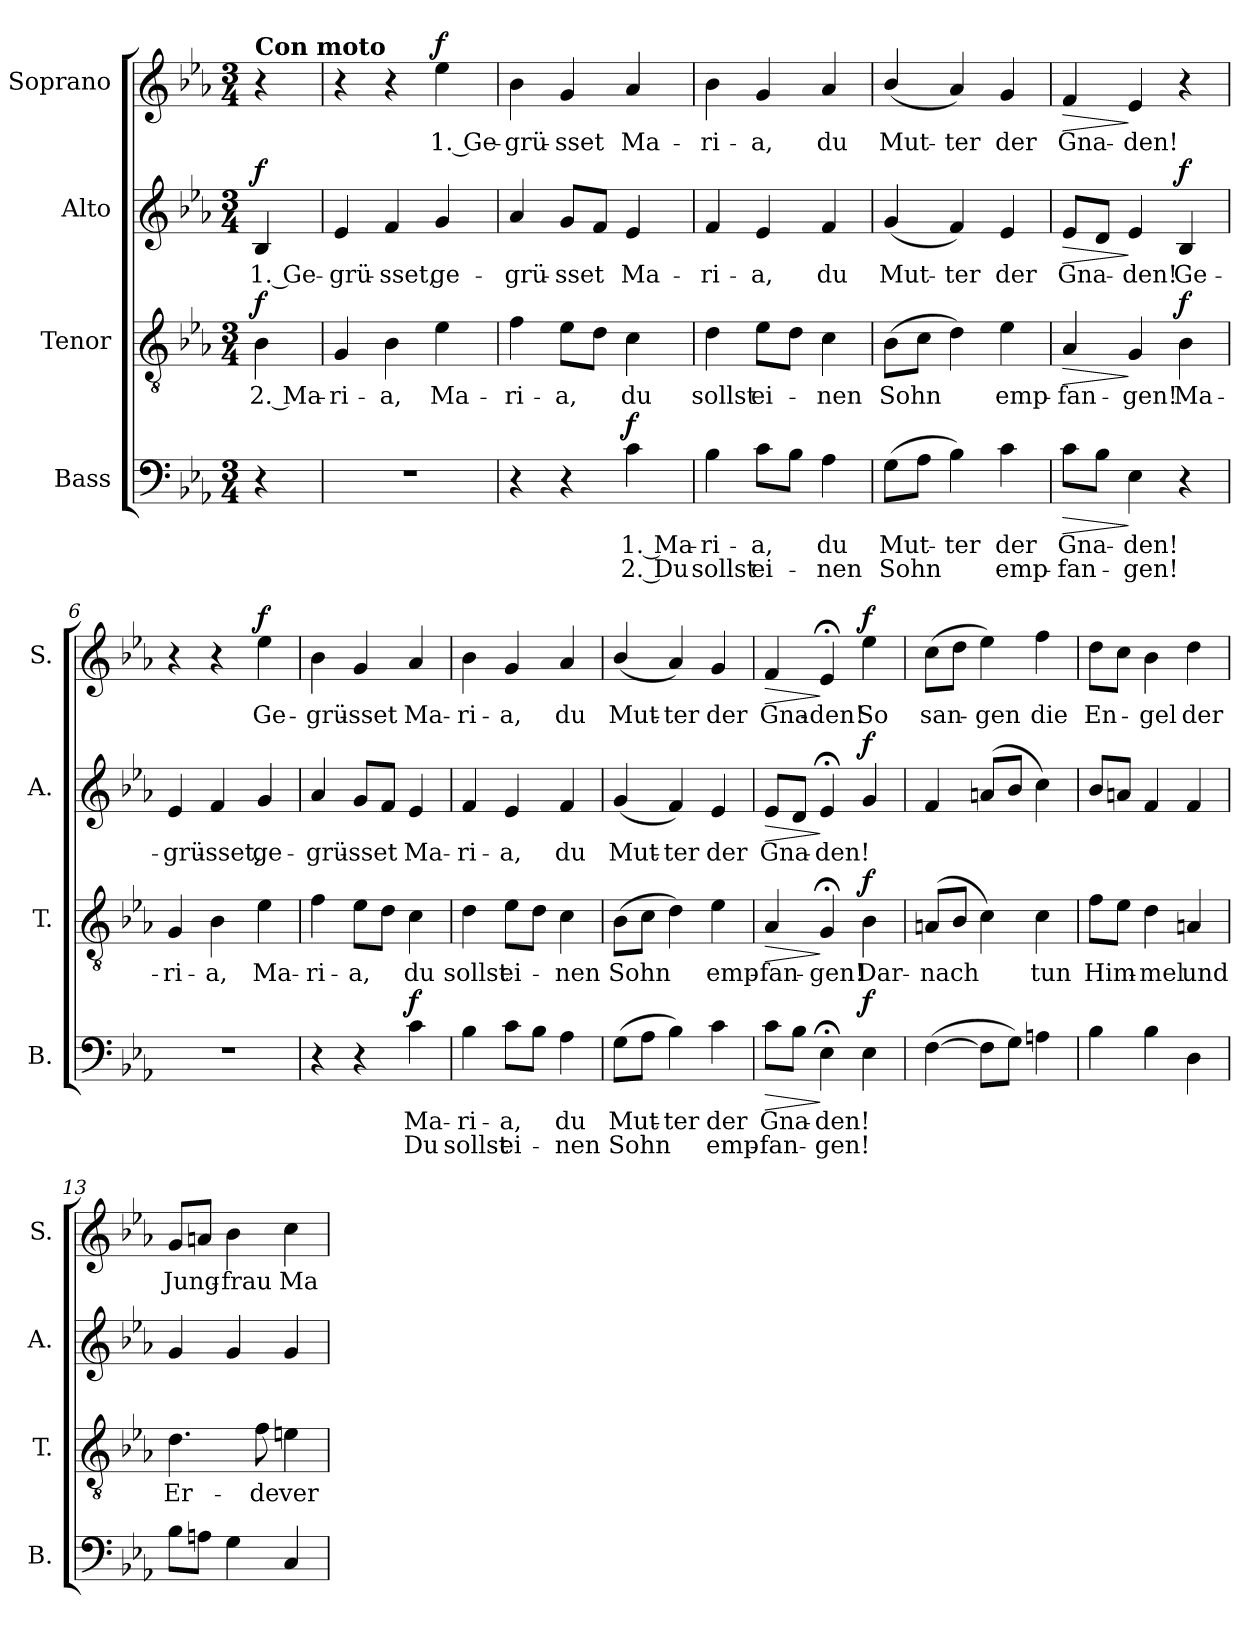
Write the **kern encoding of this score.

**kern	**text	**text	**dynam	**kern	**text	**dynam	**kern	**text	**dynam	**kern	**text	**dynam
*part4	*part4	*part4	*part4	*part3	*part3	*part3	*part2	*part2	*part2	*part1	*part1	*part1
*staff4	*staff4	*staff4	*staff4	*staff3	*staff3	*staff3	*staff2	*staff2	*staff2	*staff1	*staff1	*staff1
*I"Bass	*	*	*	*I"Tenor	*	*	*I"Alto	*	*	*I"Soprano	*	*
*I'B.	*	*	*	*I'T.	*	*	*I'A.	*	*	*I'S.	*	*
*clefF4	*	*	*	*clefGv2	*	*	*clefG2	*	*	*clefG2	*	*
*k[b-e-a-]	*	*	*	*k[b-e-a-]	*	*	*k[b-e-a-]	*	*	*k[b-e-a-]	*	*
*M3/4	*	*	*	*M3/4	*	*	*M3/4	*	*	*M3/4	*	*
=	=	=	=	=	=	=	=	=	=	=	=	=
!	!	!	!	!	!	!	!	!	!	!LO:TX:a:B:t=Con moto	!	!
!	!	!	!	!	!LO:LY:b	!LO:DY:a	!	!LO:LY:b	!LO:DY:a	!	!	!
4r	.	.	.	4B-\	2. Ma-	f	4B-/	1. Ge-	f	4r	.	.
=1	=1	=1	=1	=1	=1	=1	=1	=1	=1	=1	=1	=1
!	!	!	!	!	!LO:LY:b	!	!	!LO:LY:b	!	!	!	!
2.r	.	.	.	4G/	-ri-	.	4e-/	-grü-	.	4r	.	.
!	!	!	!	!	!LO:LY:b	!	!	!LO:LY:b	!	!	!	!
.	.	.	.	4B-\	-a,	.	4f/	-sset,	.	4r	.	.
!	!	!	!	!	!LO:LY:b	!	!	!LO:LY:b	!	!	!LO:LY:b	!LO:DY:a
.	.	.	.	4e-\	Ma-	.	4g/	ge-	.	4ee-\	1. Ge-	f
=2	=2	=2	=2	=2	=2	=2	=2	=2	=2	=2	=2	=2
!	!	!	!	!	!LO:LY:b	!	!	!LO:LY:b	!	!	!LO:LY:b	!
4r	.	.	.	4f\	-ri-	.	4a-/	-grü-	.	4b-\	-grü-	.
!	!	!	!	!	!LO:LY:b	!	!	!LO:LY:b	!	!	!LO:LY:b	!
4r	.	.	.	8e-\L	-a,	.	8g/L	-sset	.	4g/	-sset	.
.	.	.	.	8d\J	.	.	8f/J	.	.	.	.	.
!	!LO:LY:b	!LO:LY:b	!LO:DY:a	!	!LO:LY:b	!	!	!LO:LY:b	!	!	!LO:LY:b	!
4c\	1. Ma-	2. Du	f	4c\	du	.	4e-/	Ma-	.	4a-/	Ma-	.
=3	=3	=3	=3	=3	=3	=3	=3	=3	=3	=3	=3	=3
!	!LO:LY:b	!LO:LY:b	!	!	!LO:LY:b	!	!	!LO:LY:b	!	!	!LO:LY:b	!
4B-\	-ri-	sollst	.	4d\	sollst	.	4f/	-ri-	.	4b-\	-ri-	.
!	!LO:LY:b	!LO:LY:b	!	!	!LO:LY:b	!	!	!LO:LY:b	!	!	!LO:LY:b	!
8c\L	-a,	ei-	.	8e-\L	ei-	.	4e-/	-a,	.	4g/	-a,	.
8B-\J	.	.	.	8d\J	.	.	.	.	.	.	.	.
!	!LO:LY:b	!LO:LY:b	!	!	!LO:LY:b	!	!	!LO:LY:b	!	!	!LO:LY:b	!
4A-\	du	-nen	.	4c\	-nen	.	4f/	du	.	4a-/	du	.
=4	=4	=4	=4	=4	=4	=4	=4	=4	=4	=4	=4	=4
!	!LO:LY:b	!LO:LY:b	!	!	!LO:LY:b	!	!	!LO:LY:b	!	!	!LO:LY:b	!
(8G\L	Mut-	Sohn	.	(8B-\L	Sohn	.	(4g/	Mut-	.	(4b-/	Mut-	.
8A-\J	.	.	.	8c\J	.	.	.	.	.	.	.	.
!	!LO:LY:b	!	!	!	!	!	!	!LO:LY:b	!	!	!LO:LY:b	!
4B-\)	-ter	.	.	4d\)	.	.	4f/)	-ter	.	4a-/)	-ter	.
!	!LO:LY:b	!LO:LY:b	!	!	!LO:LY:b	!	!	!LO:LY:b	!	!	!LO:LY:b	!
4c\	der	emp-	.	4e-\	emp-	.	4e-/	der	.	4g/	der	.
=5	=5	=5	=5	=5	=5	=5	=5	=5	=5	=5	=5	=5
!	!LO:LY:b	!LO:LY:b	!LO:HP:b	!	!LO:LY:b	!LO:HP:b	!	!LO:LY:b	!LO:HP:b	!	!LO:LY:b	!LO:HP:b
8c\L	Gna-	-fan-	>	4A-/	-fan-	>	8e-/L	Gna-	>	4f/	Gna-	>
8B-\J	.	.	.	.	.	.	8d/J	.	.	.	.	.
!	!LO:LY:b	!LO:LY:b	!	!	!LO:LY:b	!	!	!LO:LY:b	!	!	!LO:LY:b	!
4E-\	-den!	-gen!	]	4G/	-gen!	]	4e-/	-den!	]	4e-/	-den!	]
!	!	!	!	!	!LO:LY:b	!LO:DY:a	!	!LO:LY:b	!LO:DY:a	!	!	!
4r	.	.	.	4B-\	Ma-	f	4B-/	Ge-	f	4r	.	.
=6	=6	=6	=6	=6	=6	=6	=6	=6	=6	=6	=6	=6
!	!	!	!	!	!LO:LY:b	!	!	!LO:LY:b	!	!	!	!
2.r	.	.	.	4G/	-ri-	.	4e-/	-grü-	.	4r	.	.
!	!	!	!	!	!LO:LY:b	!	!	!LO:LY:b	!	!	!	!
.	.	.	.	4B-\	-a,	.	4f/	-sset,	.	4r	.	.
!	!	!	!	!	!LO:LY:b	!	!	!LO:LY:b	!	!	!LO:LY:b	!LO:DY:a
.	.	.	.	4e-\	Ma-	.	4g/	ge-	.	4ee-\	Ge-	f
!!LO:LB:g=z
=7	=7	=7	=7	=7	=7	=7	=7	=7	=7	=7	=7	=7
!	!	!	!	!	!LO:LY:b	!	!	!LO:LY:b	!	!	!LO:LY:b	!
4r	.	.	.	4f\	-ri-	.	4a-/	-grü-	.	4b-\	-grü-	.
!	!	!	!	!	!LO:LY:b	!	!	!LO:LY:b	!	!	!LO:LY:b	!
4r	.	.	.	8e-\L	-a,	.	8g/L	-sset	.	4g/	-sset	.
.	.	.	.	8d\J	.	.	8f/J	.	.	.	.	.
!	!LO:LY:b	!LO:LY:b	!LO:DY:a	!	!LO:LY:b	!	!	!LO:LY:b	!	!	!LO:LY:b	!
4c\	Ma-	Du	f	4c\	du	.	4e-/	Ma-	.	4a-/	Ma-	.
=8	=8	=8	=8	=8	=8	=8	=8	=8	=8	=8	=8	=8
!	!LO:LY:b	!LO:LY:b	!	!	!LO:LY:b	!	!	!LO:LY:b	!	!	!LO:LY:b	!
4B-\	-ri-	sollst	.	4d\	sollst	.	4f/	-ri-	.	4b-\	-ri-	.
!	!LO:LY:b	!LO:LY:b	!	!	!LO:LY:b	!	!	!LO:LY:b	!	!	!LO:LY:b	!
8c\L	-a,	ei-	.	8e-\L	ei-	.	4e-/	-a,	.	4g/	-a,	.
8B-\J	.	.	.	8d\J	.	.	.	.	.	.	.	.
!	!LO:LY:b	!LO:LY:b	!	!	!LO:LY:b	!	!	!LO:LY:b	!	!	!LO:LY:b	!
4A-\	du	-nen	.	4c\	-nen	.	4f/	du	.	4a-/	du	.
=9	=9	=9	=9	=9	=9	=9	=9	=9	=9	=9	=9	=9
!	!LO:LY:b	!LO:LY:b	!	!	!LO:LY:b	!	!	!LO:LY:b	!	!	!LO:LY:b	!
(8G\L	Mut-	Sohn	.	(8B-\L	Sohn	.	(4g/	Mut-	.	(4b-/	Mut-	.
8A-\J	.	.	.	8c\J	.	.	.	.	.	.	.	.
!	!LO:LY:b	!	!	!	!	!	!	!LO:LY:b	!	!	!LO:LY:b	!
4B-\)	-ter	.	.	4d\)	.	.	4f/)	-ter	.	4a-/)	-ter	.
!	!LO:LY:b	!LO:LY:b	!	!	!LO:LY:b	!	!	!LO:LY:b	!	!	!LO:LY:b	!
4c\	der	emp-	.	4e-\	emp-	.	4e-/	der	.	4g/	der	.
=10	=10	=10	=10	=10	=10	=10	=10	=10	=10	=10	=10	=10
!	!LO:LY:b	!LO:LY:b	!LO:HP:b	!	!LO:LY:b	!LO:HP:b	!	!LO:LY:b	!LO:HP:b	!	!LO:LY:b	!LO:HP:b
8c\L	Gna-	-fan-	>	4A-/	-fan-	>	8e-/L	Gna-	>	4f/	Gna-	>
8B-\J	.	.	.	.	.	.	8d/J	.	.	.	.	.
!	!LO:LY:b	!LO:LY:b	!	!	!LO:LY:b	!	!	!LO:LY:b	!	!	!LO:LY:b	!
4E-;<\	-den!	-gen!	]	4G;</	-gen!	]	4e-;</	-den!	]	4e-;</	-den!	]
!	!	!	!LO:DY:a	!	!LO:LY:b	!LO:DY:a	!	!	!LO:DY:a	!	!LO:LY:b	!LO:DY:a
4E-\	.	.	f	4B-\	Dar-	f	4g/	.	f	4ee-\	So	f
=11	=11	=11	=11	=11	=11	=11	=11	=11	=11	=11	=11	=11
!	!	!	!	!	!LO:LY:b	!	!	!	!	!	!LO:LY:b	!
([4F\	.	.	.	(<8An/L	-nach	.	4f/	.	.	(8cc\L	san-	.
.	.	.	.	8B-/J	.	.	.	.	.	8dd\J	.	.
!	!	!	!	!	!	!	!	!	!	!	!LO:LY:b	!
8F\L]	.	.	.	4c\)	.	.	(<8an/L	.	.	4ee-\)	-gen	.
8G\J)	.	.	.	.	.	.	8b-/J	.	.	.	.	.
!	!	!	!	!	!LO:LY:b	!	!	!	!	!	!LO:LY:b	!
4An\	.	.	.	4c\	tun	.	4cc\)	.	.	4ff\	die	.
=12	=12	=12	=12	=12	=12	=12	=12	=12	=12	=12	=12	=12
!	!	!	!	!	!LO:LY:b	!	!	!	!	!	!LO:LY:b	!
4B-\	.	.	.	8f\L	Him-	.	8b-/L	.	.	8dd\L	En-	.
.	.	.	.	8e-\J	.	.	8an/J	.	.	8cc\J	.	.
!	!	!	!	!	!LO:LY:b	!	!	!	!	!	!LO:LY:b	!
4B-\	.	.	.	4d\	-mel	.	4f/	.	.	4b-\	-gel	.
!	!	!	!	!	!LO:LY:b	!	!	!	!	!	!LO:LY:b	!
4D\	.	.	.	4An/	und	.	4f/	.	.	4dd\	der	.
!!LO:LB:g=z
=13	=13	=13	=13	=13	=13	=13	=13	=13	=13	=13	=13	=13
!	!	!	!	!	!LO:LY:b	!	!	!	!	!	!LO:LY:b	!
8B-\L	.	.	.	4.d\	Er-	.	4g/	.	.	8g/L	Jung-	.
8An\J	.	.	.	.	.	.	.	.	.	8an/J	.	.
!	!	!	!	!	!	!	!	!	!	!	!LO:LY:b	!
4G\	.	.	.	.	.	.	4g/	.	.	4b-\	-frau	.
!	!	!	!	!	!LO:LY:b	!	!	!	!	!	!	!
.	.	.	.	8f\	-de	.	.	.	.	.	.	.
!	!	!	!	!	!LO:LY:b	!	!	!	!	!	!LO:LY:b	!
4C/	.	.	.	4en\	ver-	.	4g/	.	.	4cc\	Ma-	.
=	=	=	=	=	=	=	=	=	=	=	=	=
*-	*-	*-	*-	*-	*-	*-	*-	*-	*-	*-	*-	*-
